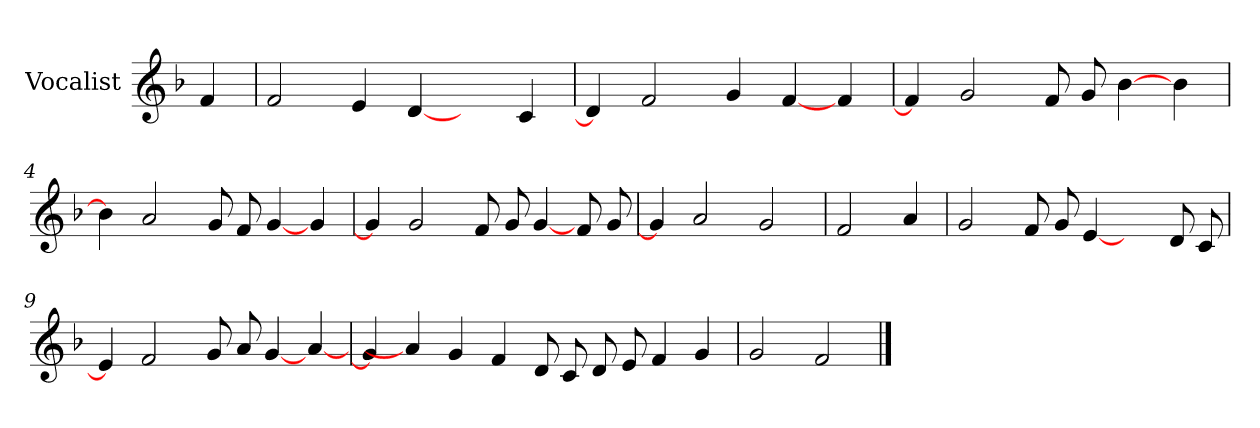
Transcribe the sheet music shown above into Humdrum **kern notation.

**kern
*part1
*staff1
*I"Vocalist
*k[b-]
*F:
=
4f
=1
2f
4e
[4d
4ryy
4c
=2
4d]
2f
4g
[4f
4f
=3
4f]
2g
8f
8g
[4b-
4b-
=4
4b-]
2a
8g
8f
[4g
4g
=5
4g]
2g
8f
8g
[4g
8f
8g
=6
4g]
2a
2g
=7
2f
4a
=8
2g
8f
8g
[4e
4ryy
8d
8c
=9
4e]
2f
8g
8a
[4g
[4a
=10
4g]
4a]
4g
4f
8d
8c
8d
8e
4f
4g
=11
2g
2f
==
*-
